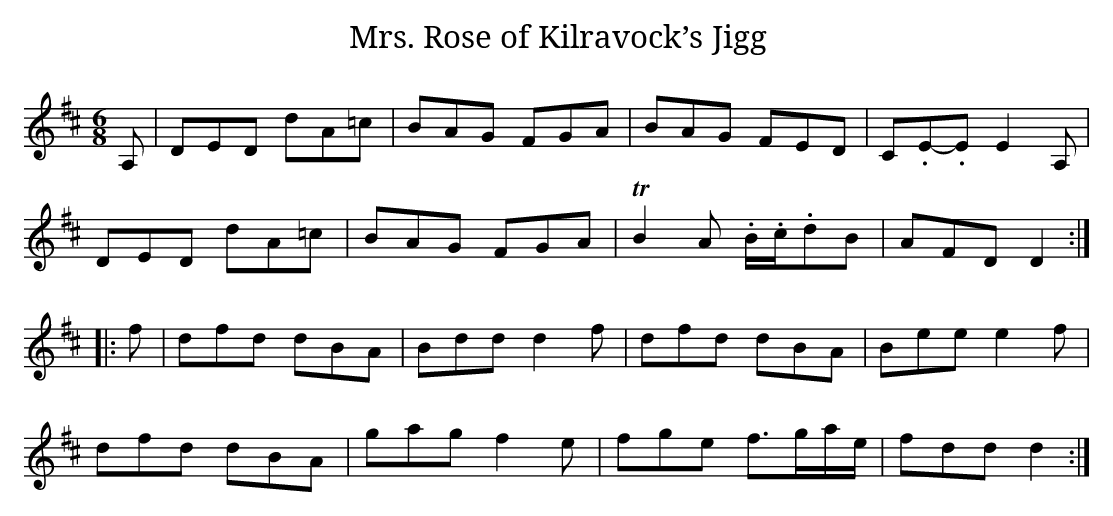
X:1
T:Mrs. Rose of Kilravock’s Jigg
M:6/8
L:1/8
K:D
A,|DED dA=c|BAG FGA|BAG FED|C.E-.E E2A,|
DED dA=c|BAG FGA|TB2A .B/.c/.dB|AFD D2:|
|:f|dfd dBA|Bdd d2f|dfd dBA|Bee e2f|
dfd dBA|gag f2e|fge f>ga/e/|fdd d2:|
